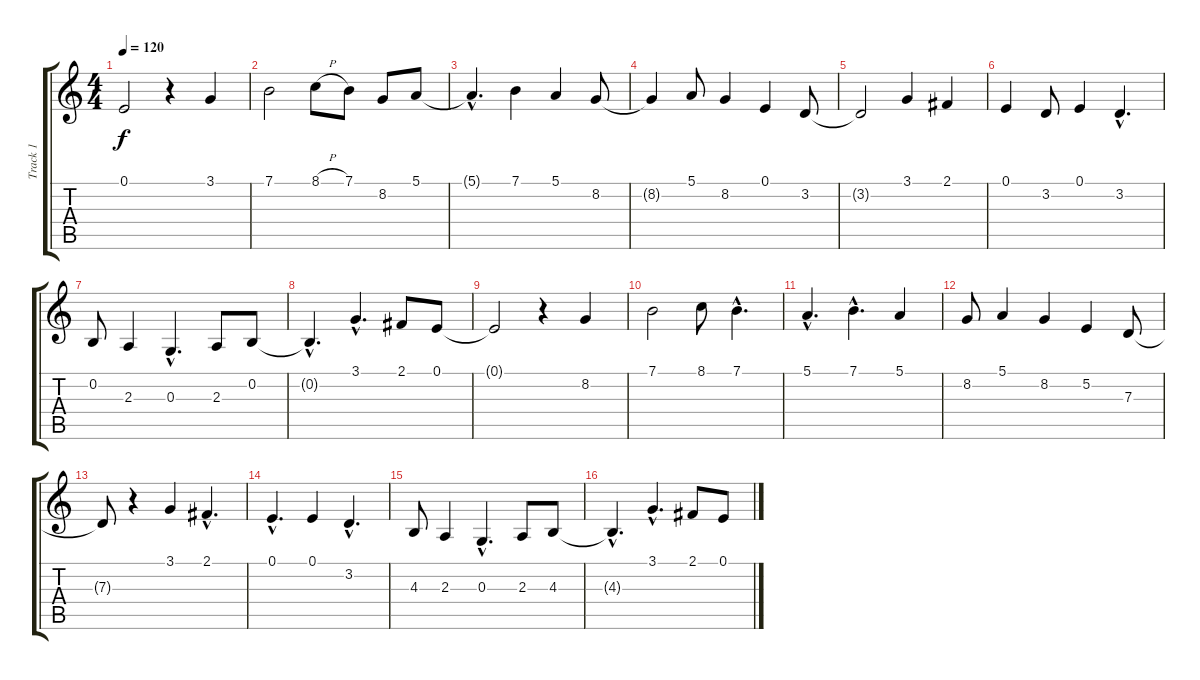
\track ("Track 1" "Track 1") {instrument stringensemble1}
\staff {score tabs}
\tuning (E4 B3 G3 D3 A2 E2) {hide}
\ts (4 4)
\tempo 120
\clef g2
\ks c
0.1{t}.2{dy f} r.4 3.1.4 |
7.1.2 8.1{h}.8 7.1.8 8.2.8 5.1.8 |
5.1{hac t}.4{d} 7.1.4 5.1.4 8.2.8 |
8.2{t}.4 5.1.8 8.2.4 0.1.4 3.2.8 |
3.2{t}.2 3.1.4 2.1.4 |
0.1.4 3.2.8 0.1.4 3.2{hac}.4{d} |
0.2.8 2.3.4 0.3{hac}.4{d} 2.3.8 0.2.8 |
0.2{hac t}.4{d} 3.1{hac}.4{d} 2.1.8 0.1.8 |
0.1{t}.2 r.4 8.2.4 |
7.1.2 8.1.8 7.1{hac}.4{d} |
5.1{hac}.4{d} 7.1{hac}.4{d} 5.1.4 |
8.2.8 5.1.4 8.2.4 5.2.4 7.3.8 |
7.3{t}.8 r.4 3.1.4 2.1{hac}.4{d} |
0.1{hac}.4{d} 0.1.4 3.2{hac}.4{d} |
4.3.8 2.3.4 0.3{hac}.4{d} 2.3.8 4.3.8 |
4.3{hac t}.4{d} 3.1{hac}.4{d} 2.1.8 0.1.8
